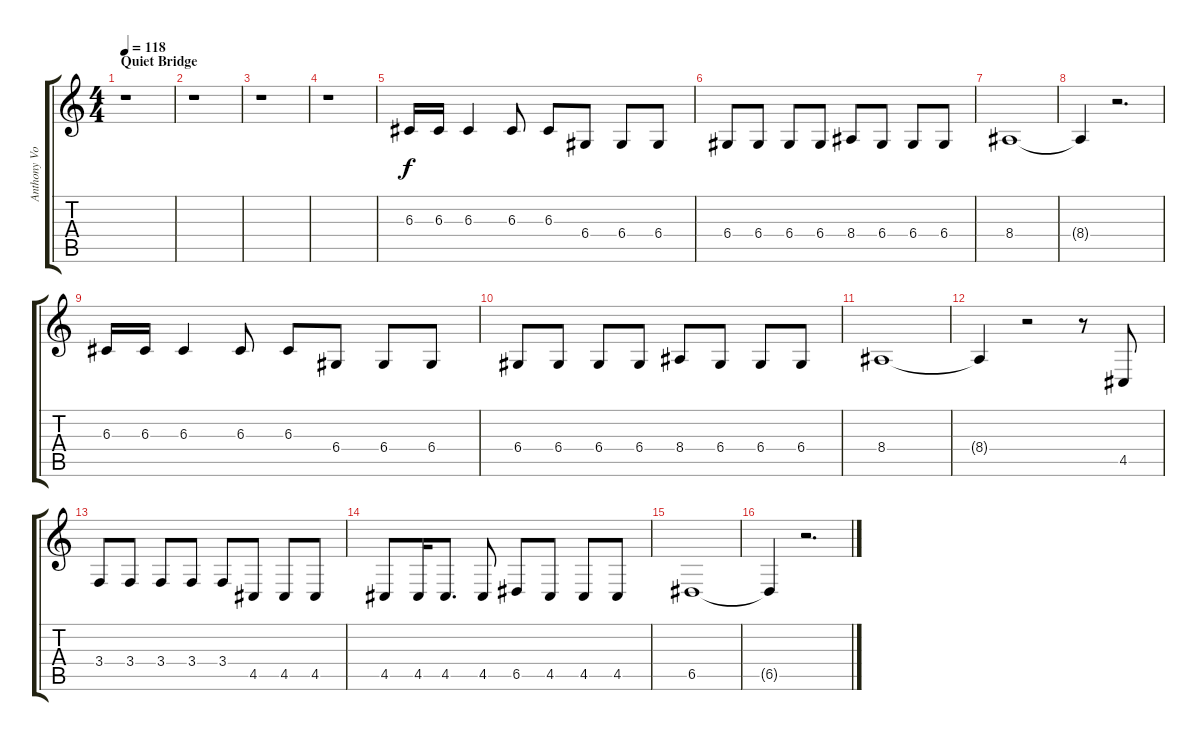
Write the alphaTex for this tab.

\track ("Anthony Voice" "Anthony Vo") {instrument lead1square}
\staff {score tabs}
\tuning (E4 B3 G3 D3 A2 E2) {hide}
\ts (4 4)
\section ("" "Quiet Bridge")
\tempo 118
\clef g2
\ks c
r.1{dy f} |
r.1 |
r.1 |
r.1 |
6.3.16 6.3.16 6.3.4 6.3.8 6.3.8 6.4.8 6.4.8 6.4.8 |
6.4.8 6.4.8 6.4.8 6.4.8 8.4.8 6.4.8 6.4.8 6.4.8 |
8.4.1 |
8.4{t}.4 r.2{d} |
6.3.16 6.3.16 6.3.4 6.3.8 6.3.8 6.4.8 6.4.8 6.4.8 |
6.4.8 6.4.8 6.4.8 6.4.8 8.4.8 6.4.8 6.4.8 6.4.8 |
8.4.1 |
8.4{t}.4 r.2 r.8 4.5.8 |
3.4.8 3.4.8 3.4.8 3.4.8 3.4.8 4.5.8 4.5.8 4.5.8 |
4.5.8 4.5.16 4.5.8{d} 4.5.8 6.5.8 4.5.8 4.5.8 4.5.8 |
6.5.1 |
6.5{t}.4 r.2{d}
